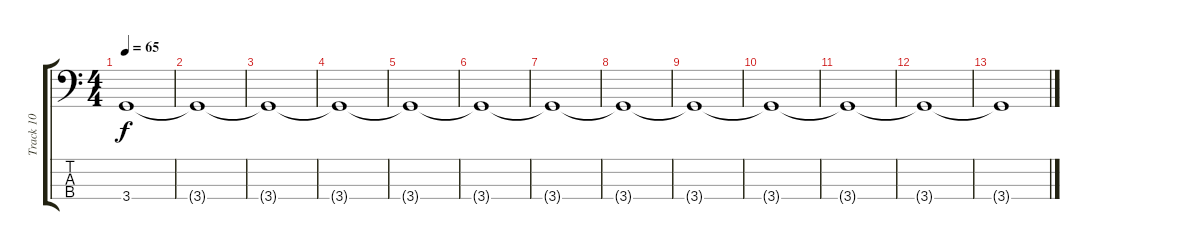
\track ("Track 10" "Track 10") {instrument electricbassfinger}
\staff {score tabs}
\tuning (G2 D2 A1 E1) {hide}
\ts (4 4)
\tempo 65
\clef f4
\ks c
3.4{t}.1{dy f} |
3.4{t}.1 |
3.4{t}.1 |
3.4{t}.1 |
3.4{t}.1 |
3.4{t}.1 |
3.4{t}.1 |
3.4{t}.1 |
3.4{t}.1 |
3.4{t}.1 |
3.4{t}.1 |
3.4{t}.1 |
3.4{t}.1
